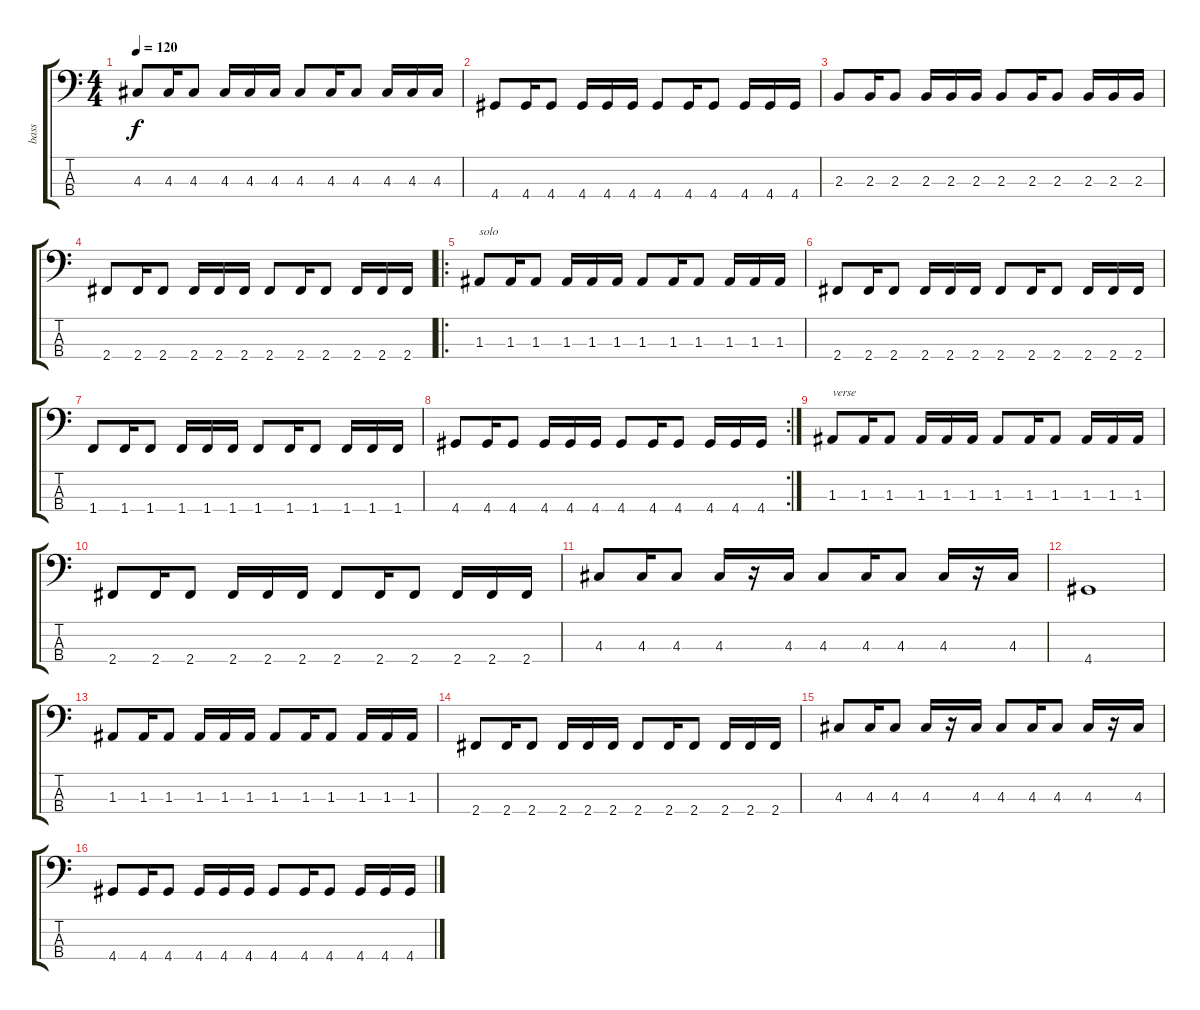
\track ("bass" "bass") {instrument electricbasspick}
\staff {score tabs}
\tuning (G2 D2 A1 E1) {hide}
\ts (4 4)
\tempo 120
\clef f4
\ks c
4.3.8{dy f} 4.3.16 4.3.8 4.3.16 4.3.16 4.3.16 4.3.8 4.3.16 4.3.8 4.3.16 4.3.16 4.3.16 |
4.4.8 4.4.16 4.4.8 4.4.16 4.4.16 4.4.16 4.4.8 4.4.16 4.4.8 4.4.16 4.4.16 4.4.16 |
2.3.8 2.3.16 2.3.8 2.3.16 2.3.16 2.3.16 2.3.8 2.3.16 2.3.8 2.3.16 2.3.16 2.3.16 |
2.4.8 2.4.16 2.4.8 2.4.16 2.4.16 2.4.16 2.4.8 2.4.16 2.4.8 2.4.16 2.4.16 2.4.16 |
\ro
1.3.8{txt "solo"} 1.3.16 1.3.8 1.3.16 1.3.16 1.3.16 1.3.8 1.3.16 1.3.8 1.3.16 1.3.16 1.3.16 |
2.4.8 2.4.16 2.4.8 2.4.16 2.4.16 2.4.16 2.4.8 2.4.16 2.4.8 2.4.16 2.4.16 2.4.16 |
1.4.8 1.4.16 1.4.8 1.4.16 1.4.16 1.4.16 1.4.8 1.4.16 1.4.8 1.4.16 1.4.16 1.4.16 |
\rc 2
4.4.8 4.4.16 4.4.8 4.4.16 4.4.16 4.4.16 4.4.8 4.4.16 4.4.8 4.4.16 4.4.16 4.4.16 |
1.3.8{txt "verse"} 1.3.16 1.3.8 1.3.16 1.3.16 1.3.16 1.3.8 1.3.16 1.3.8 1.3.16 1.3.16 1.3.16 |
2.4.8 2.4.16 2.4.8 2.4.16 2.4.16 2.4.16 2.4.8 2.4.16 2.4.8 2.4.16 2.4.16 2.4.16 |
4.3.8 4.3.16 4.3.8 4.3.16 r.16 4.3.16 4.3.8 4.3.16 4.3.8 4.3.16 r.16 4.3.16 |
4.4.1 |
1.3.8 1.3.16 1.3.8 1.3.16 1.3.16 1.3.16 1.3.8 1.3.16 1.3.8 1.3.16 1.3.16 1.3.16 |
2.4.8 2.4.16 2.4.8 2.4.16 2.4.16 2.4.16 2.4.8 2.4.16 2.4.8 2.4.16 2.4.16 2.4.16 |
4.3.8 4.3.16 4.3.8 4.3.16 r.16 4.3.16 4.3.8 4.3.16 4.3.8 4.3.16 r.16 4.3.16 |
4.4.8 4.4.16 4.4.8 4.4.16 4.4.16 4.4.16 4.4.8 4.4.16 4.4.8 4.4.16 4.4.16 4.4.16
